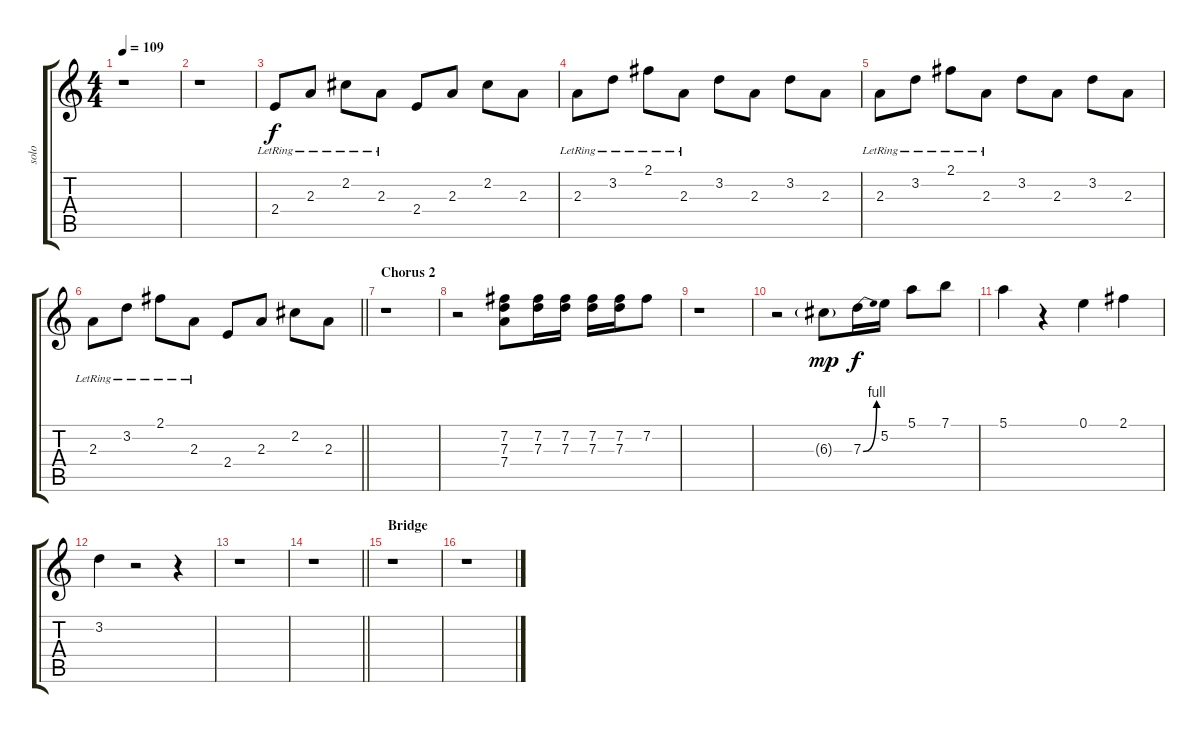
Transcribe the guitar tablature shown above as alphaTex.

\track ("solo" "solo") {instrument overdrivenguitar}
\staff {score tabs}
\tuning (E4 B3 G3 D3 A2 E2) {hide}
\ts (4 4)
\tempo 109
\clef g2
\ks c
r.1{dy f} |
r.1 |
2.4{lr}.8 2.3{lr}.8 2.2{lr}.8 2.3{lr}.8 2.4.8 2.3.8 2.2.8 2.3.8 |
2.3{lr}.8 3.2{lr}.8 2.1{lr}.8 2.3{lr}.8 3.2.8 2.3.8 3.2.8 2.3.8 |
2.3{lr}.8 3.2{lr}.8 2.1{lr}.8 2.3{lr}.8 3.2.8 2.3.8 3.2.8 2.3.8 |
\barLineRight lightlight
2.3{lr}.8 3.2{lr}.8 2.1{lr}.8 2.3{lr}.8 2.4.8 2.3.8 2.2.8 2.3.8 |
\section ("" "Chorus 2")
r.1 |
r.2 (7.2 7.3 7.4).8 (7.2 7.3).16 (7.2 7.3).16 (7.2 7.3).16 (7.2 7.3).16 7.2.8 |
r.1 |
r.2 6.3{g}.8{dy mp} 7.3{be (bend 0 0 60 4)}.16{dy f} 5.2.16 5.1.8 7.1.8 |
5.1.4 r.4 0.1.4 2.1.4 |
3.2.4 r.2 r.4 |
r.1 |
\barLineRight lightlight
r.1 |
\section ("" "Bridge")
r.1 |
r.1
